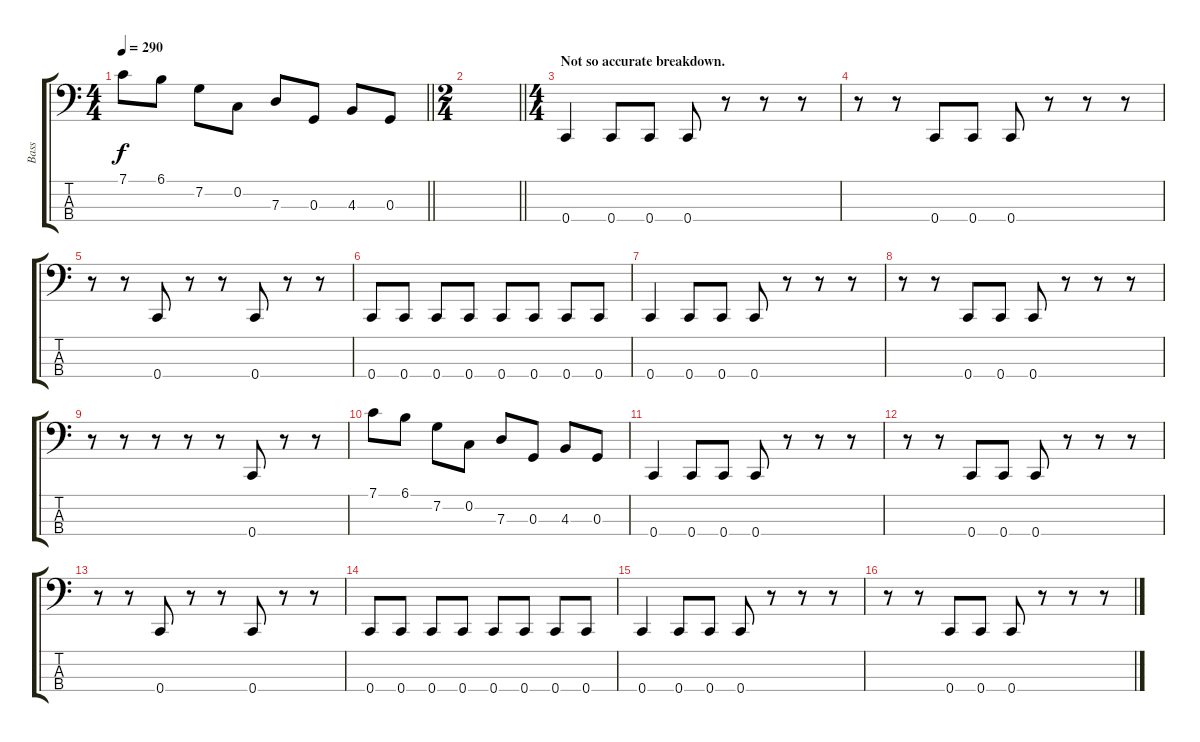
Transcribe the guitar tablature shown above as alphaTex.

\track ("Bass" "Bass") {instrument electricbasspick}
\staff {score tabs}
\tuning (F2 C2 G1 C1) {hide}
\ts (4 4)
\tempo 290
\clef f4
\barLineRight lightlight
\ks c
7.1.8{dy f} 6.1.8 7.2.8 0.2.8 7.3.8 0.3.8 4.3.8 0.3.8 |
\ts (2 4)
\barLineRight lightlight
|
\ts (4 4)
\section ("" "Not so accurate breakdown.")
0.4.4{volume 16} 0.4.8 0.4.8 0.4.8 r.8 r.8 r.8 |
r.8 r.8 0.4.8 0.4.8 0.4.8 r.8 r.8 r.8 |
r.8 r.8 0.4.8 r.8 r.8 0.4.8 r.8 r.8 |
0.4.8 0.4.8 0.4.8 0.4.8 0.4.8 0.4.8 0.4.8 0.4.8 |
0.4.4 0.4.8 0.4.8 0.4.8 r.8 r.8 r.8 |
r.8 r.8 0.4.8 0.4.8 0.4.8 r.8 r.8 r.8 |
r.8 r.8 r.8 r.8 r.8 0.4.8 r.8 r.8 |
7.1.8{volume 12} 6.1.8 7.2.8 0.2.8 7.3.8 0.3.8 4.3.8 0.3.8 |
0.4.4{volume 16} 0.4.8 0.4.8 0.4.8 r.8 r.8 r.8 |
r.8 r.8 0.4.8 0.4.8 0.4.8 r.8 r.8 r.8 |
r.8 r.8 0.4.8 r.8 r.8 0.4.8 r.8 r.8 |
0.4.8 0.4.8 0.4.8 0.4.8 0.4.8 0.4.8 0.4.8 0.4.8 |
0.4.4 0.4.8 0.4.8 0.4.8 r.8 r.8 r.8 |
r.8 r.8 0.4.8 0.4.8 0.4.8 r.8 r.8 r.8
